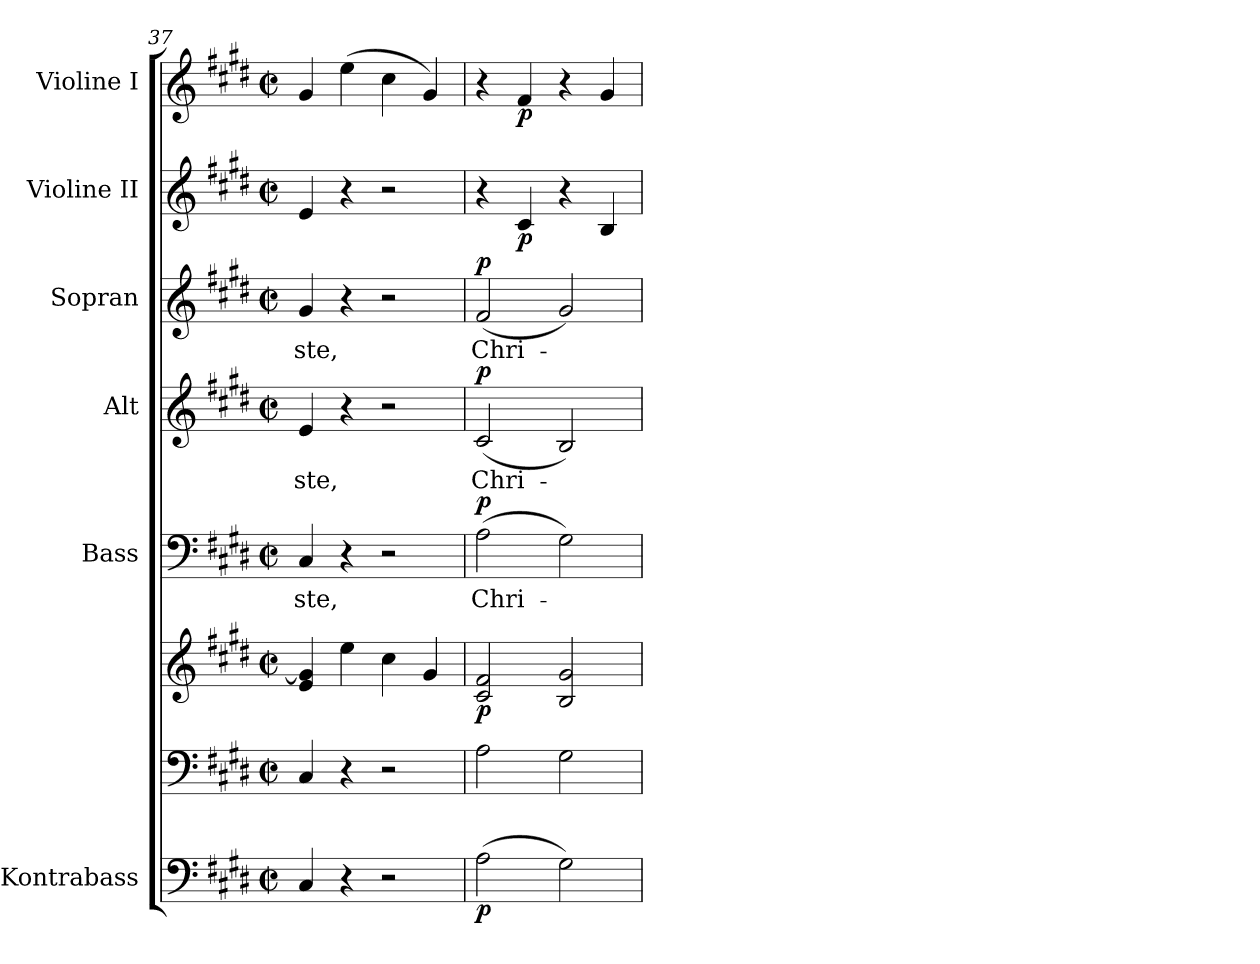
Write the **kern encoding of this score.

**kern	**dynam	**kern	**kern	**dynam	**kern	**text	**dynam	**kern	**text	**dynam	**kern	**text	**dynam	**kern	**dynam	**kern	**dynam
*part7	*part7	*part6	*part6	*part6	*part5	*part5	*part5	*part4	*part4	*part4	*part3	*part3	*part3	*part2	*part2	*part1	*part1
*staff8	*staff8	*staff7	*staff6	*staff6/7	*staff5	*staff5	*staff5	*staff4	*staff4	*staff4	*staff3	*staff3	*staff3	*staff2	*staff2	*staff1	*staff1
*I"Kontrabass	*	*	*	*	*I"Bass	*	*	*I"Alt	*	*	*I"Sopran	*	*	*I"Violine II	*	*I"Violine I	*
*I'Kb.	*	*	*	*	*I'B.	*	*	*I'A.	*	*	*I'S.	*	*	*I'Vl. II	*	*I'Vl. I	*
*clefF4	*	*clefF4	*clefG2	*	*clefF4	*	*	*clefG2	*	*	*clefG2	*	*	*clefG2	*	*clefG2	*
*ITrd7c12	*	*	*	*	*	*	*	*	*	*	*	*	*	*	*	*	*
*k[f#c#g#d#]	*	*k[f#c#g#d#]	*k[f#c#g#d#]	*	*k[f#c#g#d#]	*	*	*k[f#c#g#d#]	*	*	*k[f#c#g#d#]	*	*	*k[f#c#g#d#]	*	*k[f#c#g#d#]	*
*E:	*	*E:	*E:	*	*E:	*	*	*E:	*	*	*E:	*	*	*E:	*	*E:	*
*M2/2	*	*M2/2	*M2/2	*	*M2/2	*	*	*M2/2	*	*	*M2/2	*	*	*M2/2	*	*M2/2	*
*met(c|)	*	*met(c|)	*met(c|)	*	*met(c|)	*	*	*met(c|)	*	*	*met(c|)	*	*	*met(c|)	*	*met(c|)	*
=37	=37	=37	=37	=37	=37	=37	=37	=37	=37	=37	=37	=37	=37	=37	=37	=37	=37
!	!	!	!	!	!	!LO:LY:b	!	!	!LO:LY:b	!	!	!LO:LY:b	!	!	!	!	!
4CC#/	.	4C#/	4e/ 4g#/]	.	4C#/	-ste,	.	4e/	-ste,	.	4g#/	-ste,	.	4e/	.	4g#/	.
4r	.	4r	4ee\	.	4r	.	.	4r	.	.	4r	.	.	4r	.	(>4ee\	.
2r	.	2r	4cc#\	.	2r	.	.	2r	.	.	2r	.	.	2r	.	4cc#\	.
.	.	.	4g#/	.	.	.	.	.	.	.	.	.	.	.	.	4g#/)	.
=38	=38	=38	=38	=38	=38	=38	=38	=38	=38	=38	=38	=38	=38	=38	=38	=38	=38
!	!LO:DY:b	!	!	!LO:DY:b	!	!LO:LY:b	!LO:DY:a	!	!LO:LY:b	!LO:DY:a	!	!LO:LY:b	!LO:DY:a	!	!	!	!
(>2AA\	p	2A\	2c#/ 2f#/	p	(>2A\	Chri-	p	(<2c#/	Chri-	p	(<2f#/	Chri-	p	4r	.	4r	.
!	!	!	!	!	!	!	!	!	!	!	!	!	!	!	!LO:DY:b	!	!LO:DY:b
.	.	.	.	.	.	.	.	.	.	.	.	.	.	4c#/	p	4f#/	p
2GG#\)	.	2G#\	2B/ 2g#/	.	2G#\)	.	.	2B/)	.	.	2g#/)	.	.	4r	.	4r	.
.	.	.	.	.	.	.	.	.	.	.	.	.	.	4B/	.	4g#/	.
=	=	=	=	=	=	=	=	=	=	=	=	=	=	=	=	=	=
*-	*-	*-	*-	*-	*-	*-	*-	*-	*-	*-	*-	*-	*-	*-	*-	*-	*-
